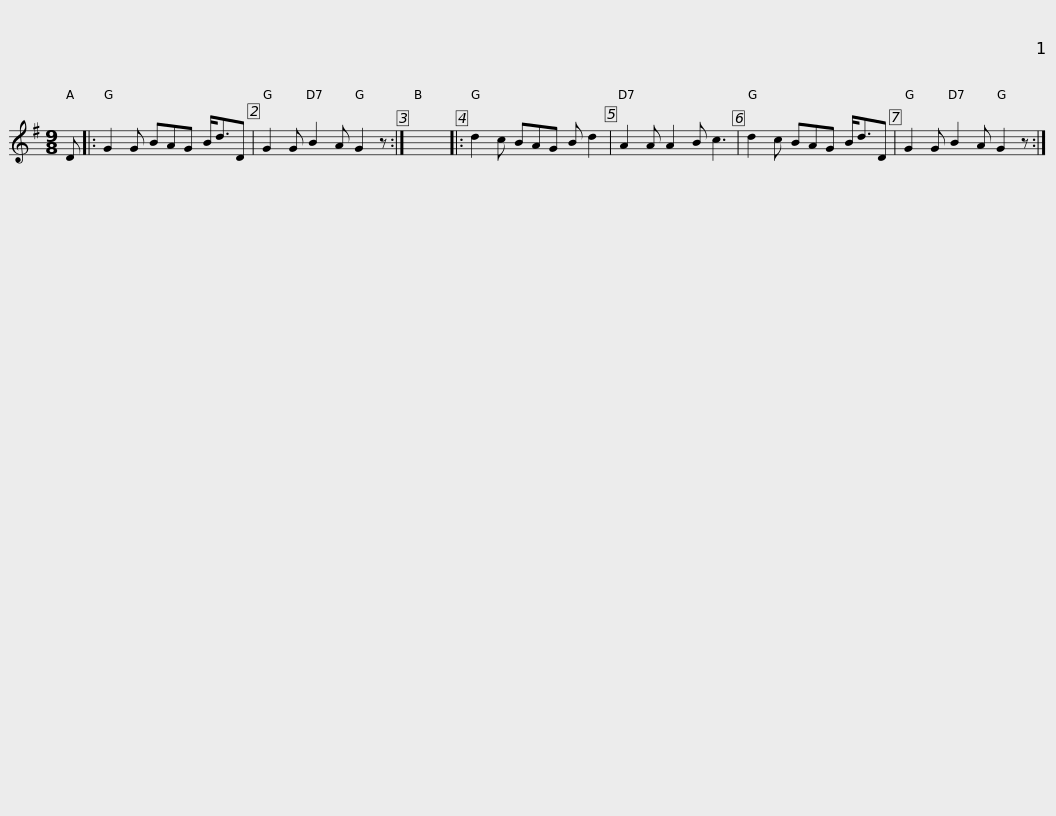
X:1
L:1/8
M:9/8
I:linebreak $
K:G
V:1 treble
V:1
 D |: G2 G BAG B<dD | G2 G B2 A G2 z :| x9 |: d2 c BAG B d2 | %5
 A2 A A2 B c3 |$ d2 c BAG B<dD | G2 G B2 A G2 z :| %8
